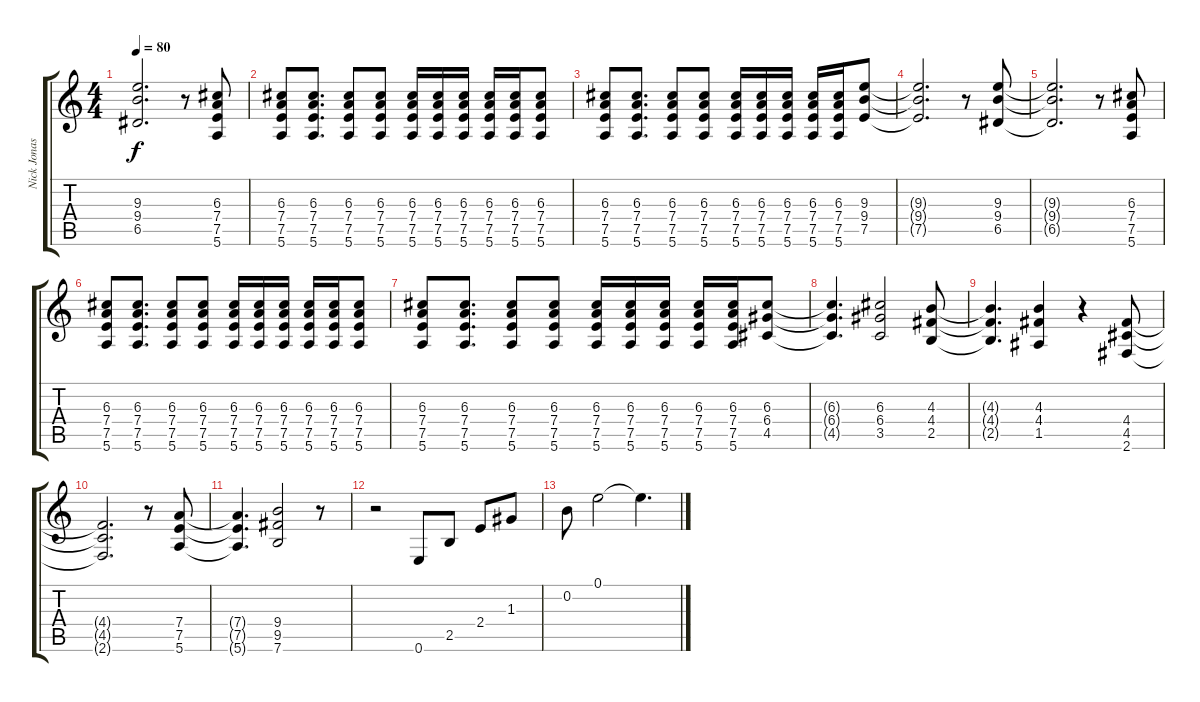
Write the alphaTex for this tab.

\track ("Nick Jonas" "Nick Jonas") {instrument acousticguitarsteel}
\staff {score tabs}
\tuning (E4 B3 G3 D3 A2 E2) {hide}
\ts (4 4)
\tempo 80
\clef g2
\ks c
(9.3{t} 9.4{t} 6.5{t}).2{d dy f} r.8 (6.3 7.4 7.5 5.6).8 |
(6.3 7.4 7.5 5.6).8 (6.3 7.4 7.5 5.6).8{d} (6.3 7.4 7.5 5.6).8 (6.3 7.4 7.5 5.6).8 (6.3 7.4 7.5 5.6).16 (6.3 7.4 7.5 5.6).16 (6.3 7.4 7.5 5.6).16 (6.3 7.4 7.5 5.6).16 (6.3 7.4 7.5 5.6).16 (6.3 7.4 7.5 5.6).8 |
(6.3 7.4 7.5 5.6).8 (6.3 7.4 7.5 5.6).8{d} (6.3 7.4 7.5 5.6).8 (6.3 7.4 7.5 5.6).8 (6.3 7.4 7.5 5.6).16 (6.3 7.4 7.5 5.6).16 (6.3 7.4 7.5 5.6).16 (6.3 7.4 7.5 5.6).16 (6.3 7.4 7.5 5.6).16 (9.3 9.4 7.5).8 |
(9.3{t} 9.4{t} 7.5{t}).2{d} r.8 (9.3 9.4 6.5).8 |
(9.3{t} 9.4{t} 6.5{t}).2{d} r.8 (6.3 7.4 7.5 5.6).8 |
(6.3 7.4 7.5 5.6).8 (6.3 7.4 7.5 5.6).8{d} (6.3 7.4 7.5 5.6).8 (6.3 7.4 7.5 5.6).8 (6.3 7.4 7.5 5.6).16 (6.3 7.4 7.5 5.6).16 (6.3 7.4 7.5 5.6).16 (6.3 7.4 7.5 5.6).16 (6.3 7.4 7.5 5.6).16 (6.3 7.4 7.5 5.6).8 |
(6.3 7.4 7.5 5.6).8 (6.3 7.4 7.5 5.6).8{d} (6.3 7.4 7.5 5.6).8 (6.3 7.4 7.5 5.6).8 (6.3 7.4 7.5 5.6).16 (6.3 7.4 7.5 5.6).16 (6.3 7.4 7.5 5.6).16 (6.3 7.4 7.5 5.6).16 (6.3 7.4 7.5 5.6).16 (6.3 6.4 4.5).8 |
(6.3{t} 6.4{t} 4.5{t}).4{d} (6.3 6.4 3.5).2 (4.3 4.4 2.5).8 |
(4.3{t} 4.4{t} 2.5{t}).4{d} (4.3 4.4 1.5).4 r.4 (4.4 4.5 2.6).8 |
(4.4{t} 4.5{t} 2.6{t}).2{d} r.8 (7.4 7.5 5.6).8 |
(7.4{t} 7.5{t} 5.6{t}).4{d} (9.4 9.5 7.6).2 r.8 |
r.2 0.6.8 2.5.8 2.4.8 1.3.8 |
0.2.8 0.1.2 0.1{t}.4{d}
